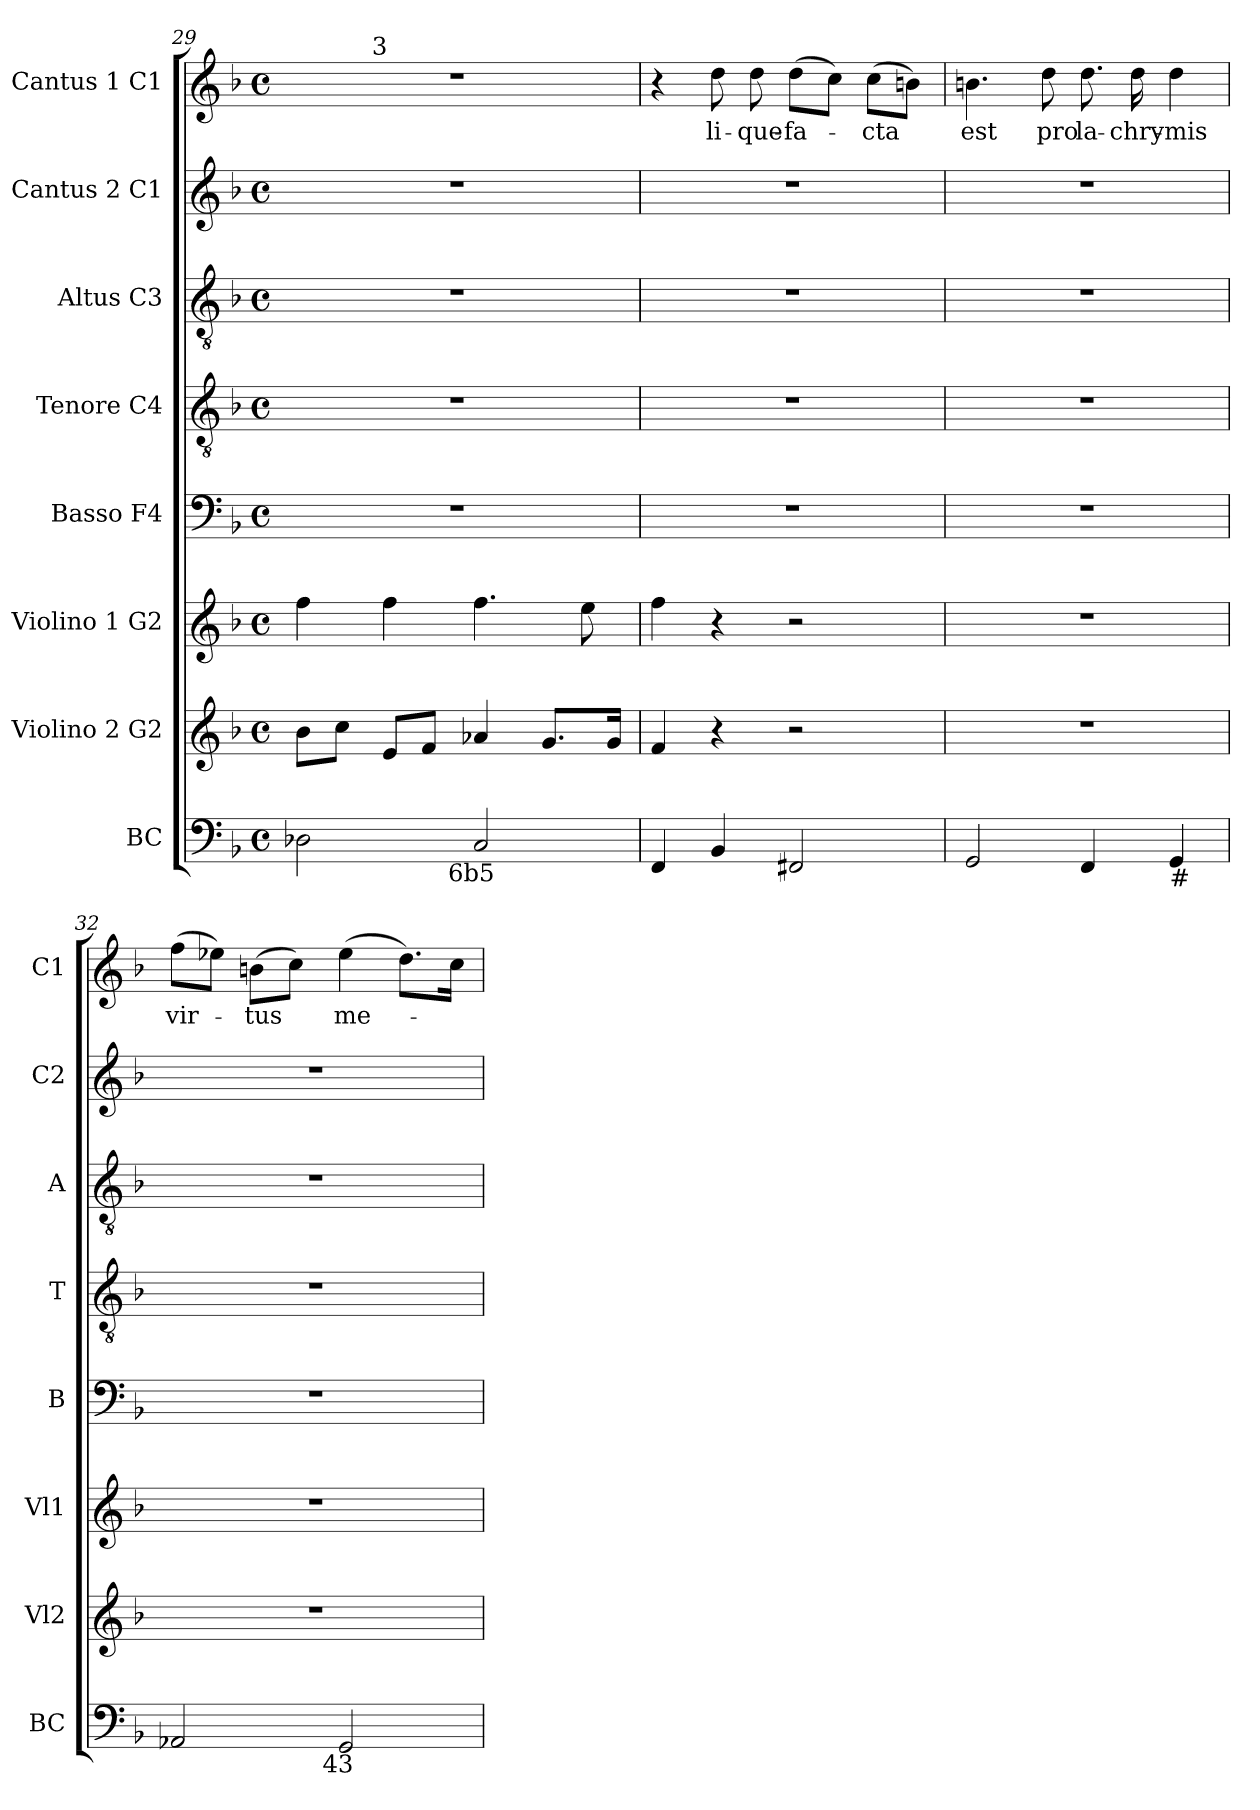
**kern	**kern	**kern	**kern	**kern	**kern	**kern	**kern	**text
*part8	*part7	*part6	*part5	*part4	*part3	*part2	*part1	*part1
*staff8	*staff7	*staff6	*staff5	*staff4	*staff3	*staff2	*staff1	*staff1
*I"BC	*I"Violino 2  G2	*I"Violino 1  G2	*I"Basso  F4	*I"Tenore  C4	*I"Altus  C3	*I"Cantus 2  C1	*I"Cantus 1  C1	*
*I'BC	*I'Vl2	*I'Vl1	*I'B	*I'T	*I'A	*I'C2	*I'C1	*
*clefF4	*clefG2	*clefG2	*clefF4	*clefGv2	*clefGv2	*clefG2	*clefG2	*
*k[b-]	*k[b-]	*k[b-]	*k[b-]	*k[b-]	*k[b-]	*k[b-]	*k[b-]	*
*F:	*F:	*F:	*F:	*F:	*F:	*F:	*F:	*
*M4/4	*M4/4	*M4/4	*M4/4	*M4/4	*M4/4	*M4/4	*M4/4	*
*met(c)	*met(c)	*met(c)	*met(c)	*met(c)	*met(c)	*met(c)	*met(c)	*
=29	=29	=29	=29	=29	=29	=29	=29	=29
*^	*	*	*	*	*	*	*^	*
2D-X<\	4..ryy	8b-\L	4ff\	1r	1r	1r	1r	1r	8...ryy	.
.	.	8cc\J	.	.	.	.	.	.	.	.
!	!	!	!	!	!	!	!	!	!LO:TX:a:t=3	!
.	.	.	.	.	.	.	.	.	2ryy	.
.	.	8e/L	4ff\	.	.	.	.	.	.	.
.	.	8f/J	.	.	.	.	.	.	.	.
!	!LO:TX:b:t=6b5	!	!	!	!	!	!	!	!	!
.	2ryy	.	.	.	.	.	.	.	.	.
2C/	.	4a-X/	4.ff\	.	.	.	.	.	.	.
.	.	.	.	.	.	.	.	.	4ryy	.
.	.	8.g/L	.	.	.	.	.	.	.	.
.	.	.	8ee\	.	.	.	.	.	.	.
.	16ryy	16g/J	.	.	.	.	.	.	.	.
.	.	.	.	.	.	.	.	.	64ryy	.
*v	*v	*	*	*	*	*	*	*v	*v	*
=30	=30	=30	=30	=30	=30	=30	=30	=30
4FF/	4f/	4ff\	1r	1r	1r	1r	4r	.
!	!	!	!	!	!	!	!	!LO:LY:b
4BB-/	4r	4r	.	.	.	.	8dd\	li-
!	!	!	!	!	!	!	!	!LO:LY:b:cj
.	.	.	.	.	.	.	8dd\	-que-
!	!	!	!	!	!	!	!	!LO:LY:b:rj
2FF#X/	2r	2r	.	.	.	.	(>8dd\L	-fa-
.	.	.	.	.	.	.	8cc\J)	.
!	!	!	!	!	!	!	!	!LO:LY:b
.	.	.	.	.	.	.	(>8cc\L	-cta
.	.	.	.	.	.	.	8bn\J)	.
=31	=31	=31	=31	=31	=31	=31	=31	=31
!	!	!	!	!	!	!	!	!LO:LY:b:cj
2GG/	1r	1r	1r	1r	1r	1r	4.bn\	est
!	!	!	!	!	!	!	!	!LO:LY:b:cj
.	.	.	.	.	.	.	8dd\	pro
!	!	!	!	!	!	!	!	!LO:LY:b:cj
4FF/	.	.	.	.	.	.	8.dd\	la-
!	!	!	!	!	!	!	!	!LO:LY:b:cj
.	.	.	.	.	.	.	16dd\	-chry-
!LO:TX:b:t=#	!	!	!	!	!	!	!	!
!	!	!	!	!	!	!	!	!LO:LY:b:rj
4GG/	.	.	.	.	.	.	4dd\	-mis
=32	=32	=32	=32	=32	=32	=32	=32	=32
!	!	!	!	!	!	!	!	!LO:LY:b:cj
*^	*	*	*	*	*	*	*	*
2AA-X/	4...ryy	1r	1r	1r	1r	1r	1r	(>8ff\L	vir-
.	.	.	.	.	.	.	.	8ee-X\J)	.
!	!	!	!	!	!	!	!	!	!LO:LY:b:cj
.	.	.	.	.	.	.	.	(>8bn\L	-tus
.	.	.	.	.	.	.	.	8cc\J)	.
!	!LO:TX:b:t=43	!	!	!	!	!	!	!	!
.	2ryy	.	.	.	.	.	.	.	.
!	!	!	!	!	!	!	!	!	!LO:LY:b:cj
2GG/	.	.	.	.	.	.	.	(>4ee-\	me-
.	.	.	.	.	.	.	.	8.dd\L)	.
.	.	.	.	.	.	.	.	16cc\J	.
.	32ryy	.	.	.	.	.	.	.	.
*v	*v	*	*	*	*	*	*	*	*
=	=	=	=	=	=	=	=	=
*-	*-	*-	*-	*-	*-	*-	*-	*-
